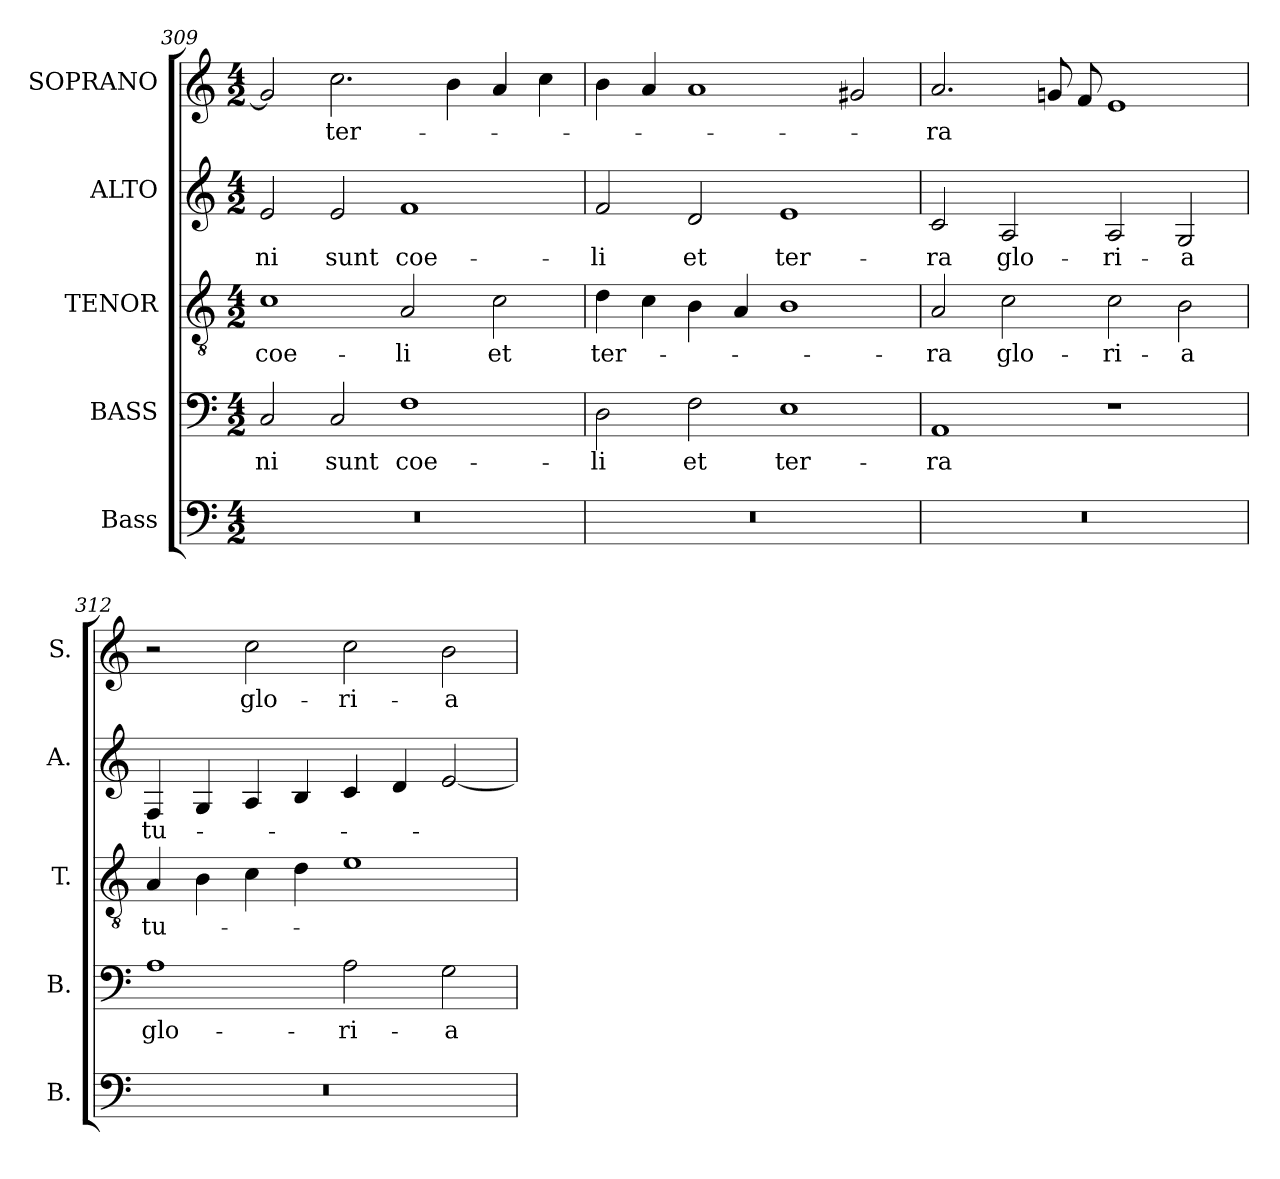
**kern	**kern	**text	**kern	**text	**kern	**text	**kern	**text
*part5	*part4	*part4	*part3	*part3	*part2	*part2	*part1	*part1
*staff5	*staff4	*staff4	*staff3	*staff3	*staff2	*staff2	*staff1	*staff1
*I"Bass	*I"BASS	*	*I"TENOR	*	*I"ALTO	*	*I"SOPRANO	*
*I'B.	*I'B.	*	*I'T.	*	*I'A.	*	*I'S.	*
!!LO:PB:g=z
*clefF4	*clefF4	*	*clefGv2	*	*clefG2	*	*clefG2	*
*	*	*	*ITrd7c12	*	*	*	*	*
*k[]	*k[]	*	*k[]	*	*k[]	*	*k[]	*
*C:	*C:	*	*C:	*	*C:	*	*C:	*
*M4/2	*M4/2	*	*M4/2	*	*M4/2	*	*M4/2	*
=309	=309	=309	=309	=309	=309	=309	=309	=309
!LO:N:vis=1	!	!	!	!	!	!	!	!
!	!	!LO:LY:b:color=#000000	!	!	!	!	!	!
!	!	!	!	!LO:LY:b:color=#000000	!	!	!	!
!	!	!	!	!	!	!LO:LY:b:color=#000000	!	!
0r	2Ci/	-ni	1Ci	coe-	2ei/	-ni	2gi/]	.
!	!	!LO:LY:b:color=#000000	!	!	!	!	!	!
!	!	!	!	!	!	!LO:LY:b:color=#000000	!	!
!	!	!	!	!	!	!	!	!LO:LY:b:color=#000000
.	2Ci/	sunt	.	.	2ei/	sunt	2.cci\	ter-
!	!	!LO:LY:b:color=#000000	!	!	!	!	!	!
!	!	!	!	!LO:LY:b:color=#000000	!	!	!	!
!	!	!	!	!	!	!LO:LY:b:color=#000000	!	!
.	1Fi	coe-	2AAi/	-li	1fi	coe-	.	.
.	.	.	.	.	.	.	4bi\	.
!	!	!	!	!LO:LY:b:color=#000000	!	!	!	!
.	.	.	2Ci\	et	.	.	4ai/	.
.	.	.	.	.	.	.	4cci\	.
=310	=310	=310	=310	=310	=310	=310	=310	=310
!LO:N:vis=1	!	!	!	!	!	!	!	!
!	!	!LO:LY:b:color=#000000	!	!	!	!	!	!
!	!	!	!	!LO:LY:b:color=#000000	!	!	!	!
!	!	!	!	!	!	!LO:LY:b:color=#000000	!	!
0r	2Di\	-li	4Di\	ter-	2fi/	-li	4bi\	.
.	.	.	4Ci\	.	.	.	4ai/	.
!	!	!LO:LY:b:color=#000000	!	!	!	!	!	!
!	!	!	!	!	!	!LO:LY:b:color=#000000	!	!
.	2Fi\	et	4BBi\	.	2di/	et	1ai	.
.	.	.	4AAi/	.	.	.	.	.
!	!	!LO:LY:b:color=#000000	!	!	!	!	!	!
!	!	!	!	!	!	!LO:LY:b:color=#000000	!	!
.	1Ei	ter-	1BBi	.	1ei	ter-	.	.
.	.	.	.	.	.	.	2g#Xi/	.
=311	=311	=311	=311	=311	=311	=311	=311	=311
!LO:N:vis=1	!	!	!	!	!	!	!	!
!	!	!LO:LY:b:color=#000000	!	!	!	!	!	!
!	!	!	!	!LO:LY:b:color=#000000	!	!	!	!
!	!	!	!	!	!	!LO:LY:b:color=#000000	!	!
!	!	!	!	!	!	!	!	!LO:LY:b:color=#000000
0r	1AAi	-ra	2AAi/	-ra	2ci/	-ra	2.ai/	-ra
!	!	!	!	!LO:LY:b:color=#000000	!	!	!	!
!	!	!	!	!	!	!LO:LY:b:color=#000000	!	!
.	.	.	2Ci\	glo-	2Ai/	glo-	.	.
.	.	.	.	.	.	.	8gni/	.
.	.	.	.	.	.	.	8fi/	.
!	!	!	!	!LO:LY:b:color=#000000	!	!	!	!
!	!	!	!	!	!	!LO:LY:b:color=#000000	!	!
.	1r	.	2Ci\	-ri-	2Ai/	-ri-	1ei	.
!	!	!	!	!LO:LY:b:color=#000000	!	!	!	!
!	!	!	!	!	!	!LO:LY:b:color=#000000	!	!
.	.	.	2BBi\	-a	2Gi/	-a	.	.
=312	=312	=312	=312	=312	=312	=312	=312	=312
!LO:N:vis=1	!	!	!	!	!	!	!	!
!	!	!LO:LY:b:color=#000000	!	!	!	!	!	!
!	!	!	!	!LO:LY:b:color=#000000	!	!	!	!
!	!	!	!	!	!	!LO:LY:b:color=#000000	!	!
0r	1Ai	glo-	4AAi/	tu-	4Fi/	tu-	2r	.
.	.	.	4BBi\	.	4Gi/	.	.	.
!	!	!	!	!	!	!	!	!LO:LY:b:color=#000000
.	.	.	4Ci\	.	4Ai/	.	2cci\	glo-
.	.	.	4Di\	.	4Bi/	.	.	.
!	!	!LO:LY:b:color=#000000	!	!	!	!	!	!
!	!	!	!	!	!	!	!	!LO:LY:b:color=#000000
.	2Ai\	-ri-	1Ei	.	4ci/	.	2cci\	-ri-
.	.	.	.	.	4di/	.	.	.
!	!	!LO:LY:b:color=#000000	!	!	!	!	!	!
!	!	!	!	!	!	!	!	!LO:LY:b:color=#000000
.	2Gi\	-a	.	.	[2ei/	.	2bi\	-a
=	=	=	=	=	=	=	=	=
*-	*-	*-	*-	*-	*-	*-	*-	*-
